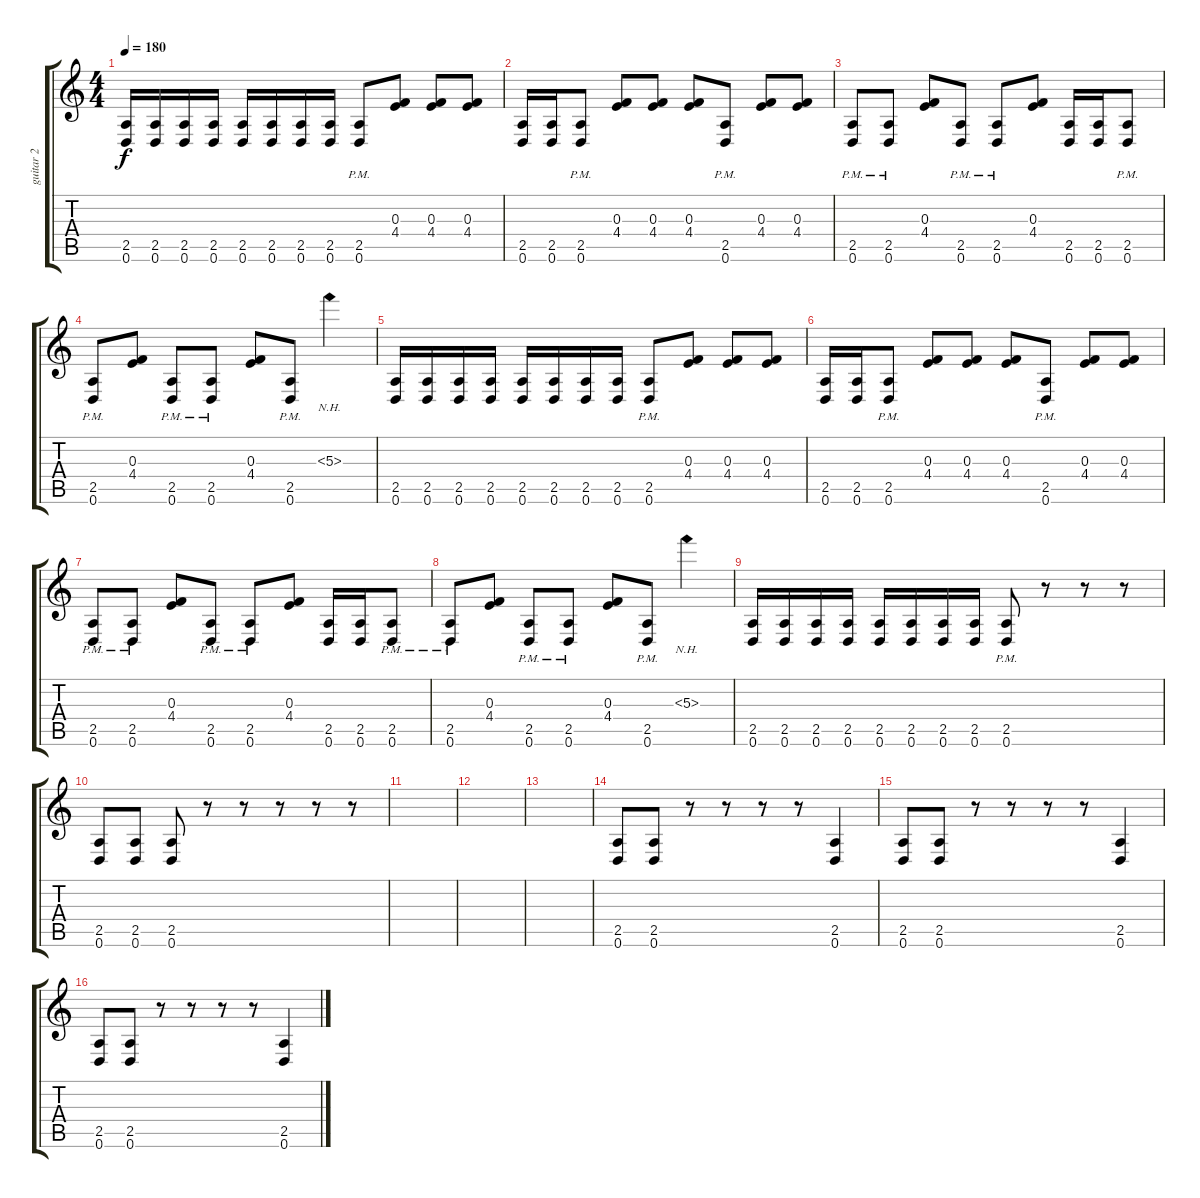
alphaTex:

\track ("guitar 2" "guitar 2") {instrument distortionguitar}
\staff {score tabs}
\tuning (D4 A3 F3 C3 G2 D2) {hide}
\ts (4 4)
\tempo 180
\clef g2
\ks c
(2.5 0.6).16{dy f} (2.5 0.6).16 (2.5 0.6).16 (2.5 0.6).16 (2.5 0.6).16 (2.5 0.6).16 (2.5 0.6).16 (2.5 0.6).16 (2.5{pm} 0.6{pm}).8 (0.3 4.4).8 (0.3 4.4).8 (0.3 4.4).8 |
(2.5 0.6).16 (2.5 0.6).16 (2.5{pm} 0.6{pm}).8 (0.3 4.4).8 (0.3 4.4).8 (0.3 4.4).8 (2.5{pm} 0.6{pm}).8 (0.3 4.4).8 (0.3 4.4).8 |
(2.5{pm} 0.6{pm}).8 (2.5{pm} 0.6{pm}).8 (0.3 4.4).8 (2.5{pm} 0.6{pm}).8 (2.5{pm} 0.6{pm}).8 (0.3 4.4).8 (2.5 0.6).16 (2.5 0.6).16 (2.5{pm} 0.6{pm}).8 |
(2.5{pm} 0.6{pm}).8 (0.3 4.4).8 (2.5{pm} 0.6{pm}).8 (2.5{pm} 0.6{pm}).8 (0.3 4.4).8 (2.5{pm} 0.6{pm}).8 5.3{nh}.4 |
(2.5 0.6).16 (2.5 0.6).16 (2.5 0.6).16 (2.5 0.6).16 (2.5 0.6).16 (2.5 0.6).16 (2.5 0.6).16 (2.5 0.6).16 (2.5{pm} 0.6{pm}).8 (0.3 4.4).8 (0.3 4.4).8 (0.3 4.4).8 |
(2.5 0.6).16 (2.5 0.6).16 (2.5{pm} 0.6{pm}).8 (0.3 4.4).8 (0.3 4.4).8 (0.3 4.4).8 (2.5{pm} 0.6{pm}).8 (0.3 4.4).8 (0.3 4.4).8 |
(2.5{pm} 0.6{pm}).8 (2.5{pm} 0.6{pm}).8 (0.3 4.4).8 (2.5{pm} 0.6{pm}).8 (2.5{pm} 0.6{pm}).8 (0.3 4.4).8 (2.5 0.6).16 (2.5 0.6).16 (2.5{pm} 0.6{pm}).8 |
(2.5{pm} 0.6{pm}).8 (0.3 4.4).8 (2.5{pm} 0.6{pm}).8 (2.5{pm} 0.6{pm}).8 (0.3 4.4).8 (2.5{pm} 0.6{pm}).8 5.3{nh}.4 |
(2.5 0.6).16 (2.5 0.6).16 (2.5 0.6).16 (2.5 0.6).16 (2.5 0.6).16 (2.5 0.6).16 (2.5 0.6).16 (2.5 0.6).16 (2.5{pm} 0.6{pm}).8 r.8 r.8 r.8 |
(2.5 0.6).8 (2.5 0.6).8 (2.5 0.6).8 r.8 r.8 r.8 r.8 r.8 |
|
|
|
(2.5 0.6).8 (2.5 0.6).8 r.8 r.8 r.8 r.8 (2.5 0.6).4 |
(2.5 0.6).8 (2.5 0.6).8 r.8 r.8 r.8 r.8 (2.5 0.6).4 |
(2.5 0.6).8 (2.5 0.6).8 r.8 r.8 r.8 r.8 (2.5 0.6).4
